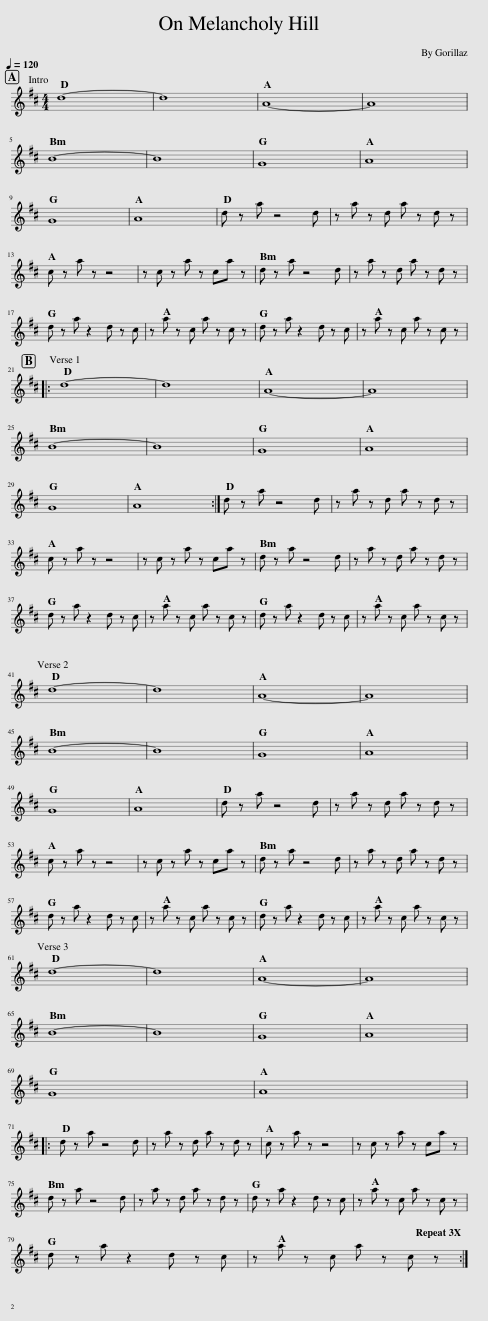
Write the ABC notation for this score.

X:1
L:1/8
Q:1/4=120
M:4/4
I:linebreak $
K:D
V:1 treble
V:1
 d8- | d8 | A8- | A8 |$ B8- | %5
 B8 | G8 | A8 |$ G8 | A8 | %10
 d z a z4 d | z a z d a z d z |$ c z a z z4 | z c z a z ca z | d z a z4 d | %15
 z a z d a z d z |$ d z a z2 d z c | z a z c a z c z | d z a z2 d z c | z a z c a z c z |:$ %20
 d8- | d8 | A8- | A8 |$ B8- | %25
 B8 | G8 | A8 |$ G8 | A8 :| %30
 d z a z4 d | z a z d a z d z |$ c z a z z4 | z c z a z ca z | d z a z4 d | %35
 z a z d a z d z |$ d z a z2 d z c | z a z c a z c z | d z a z2 d z c | z a z c a z c z |$ %40
 d8- | d8 | A8- | A8 |$ B8- | %45
 B8 | G8 | A8 |$ G8 | A8 | %50
 d z a z4 d | z a z d a z d z |$ c z a z z4 | z c z a z ca z | d z a z4 d | %55
 z a z d a z d z |$ d z a z2 d z c | z a z c a z c z | d z a z2 d z c | z a z c a z c z |$ %60
 d8- | d8 | A8- | A8 |$ B8- | %65
 B8 | G8 | A8 |$ G8 | A8 |:$ %70
 d z a z4 d | z a z d a z d z | c z a z z4 | z c z a z ca z |$ d z a z4 d | %75
 z a z d a z d z | d z a z2 d z c | z a z c a z c z |$ d z a z2 d z c | z a z c a z c z :| %80
